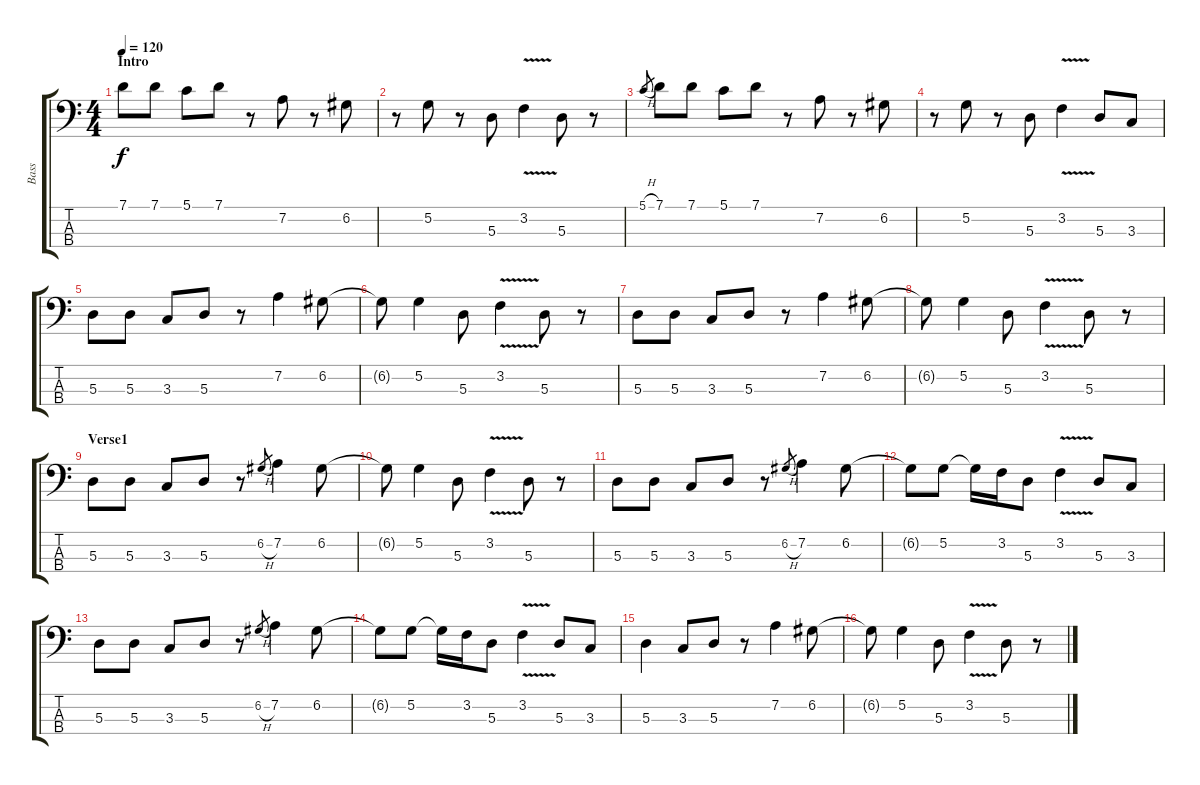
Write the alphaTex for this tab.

\track ("Bass" "Bass") {instrument electricbassfinger}
\staff {score tabs}
\tuning (G2 D2 A1 E1) {hide}
\ts (4 4)
\section ("" "Intro")
\tempo 120
\clef f4
\ks c
7.1.8{dy f instrument electricbassfinger} 7.1.8 5.1.8 7.1.8 r.8 7.2.8 r.8 6.2.8 |
r.8 5.2.8 r.8 5.3.8 3.2{v}.4 5.3.8 r.8 |
5.1{h}.8{gr} 7.1.8 7.1.8 5.1.8 7.1.8 r.8 7.2.8 r.8 6.2.8 |
r.8 5.2.8 r.8 5.3.8 3.2{v}.4 5.3.8 3.3.8 |
5.3.8 5.3.8 3.3.8 5.3.8 r.8 7.2.4 6.2.8 |
6.2{t}.8 5.2.4 5.3.8 3.2{v}.4 5.3.8 r.8 |
5.3.8 5.3.8 3.3.8 5.3.8 r.8 7.2.4 6.2.8 |
6.2{t}.8 5.2.4 5.3.8 3.2{v}.4 5.3.8 r.8 |
\section ("" "Verse1")
5.3.8 5.3.8 3.3.8 5.3.8 r.8 6.2{h}.8{gr} 7.2.4 6.2.8 |
6.2{t}.8 5.2.4 5.3.8 3.2{v}.4 5.3.8 r.8 |
5.3.8 5.3.8 3.3.8 5.3.8 r.8 6.2{h}.8{gr} 7.2.4 6.2.8 |
6.2{t}.8 5.2.8 5.2{t}.16 3.2.16 5.3.8 3.2{v}.4 5.3.8 3.3.8 |
5.3.8 5.3.8 3.3.8 5.3.8 r.8 6.2{h}.8{gr} 7.2.4 6.2.8 |
6.2{t}.8 5.2.8 5.2{t}.16 3.2.16 5.3.8 3.2{v}.4 5.3.8 3.3.8 |
5.3.4 3.3.8 5.3.8 r.8 7.2.4 6.2.8 |
6.2{t}.8 5.2.4 5.3.8 3.2{v}.4 5.3.8 r.8
